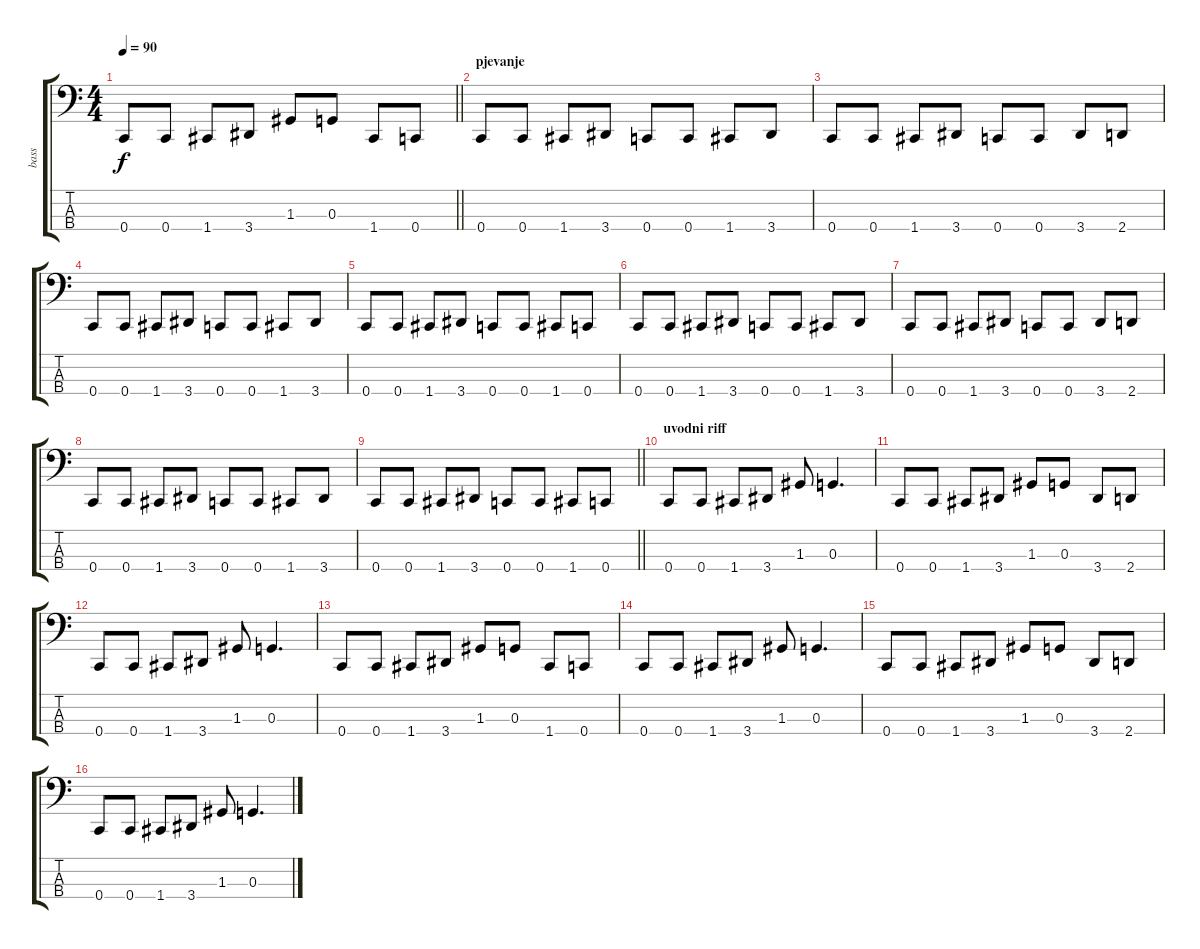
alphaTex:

\track ("bass" "bass") {instrument electricbasspick}
\staff {score tabs}
\tuning (F2 C2 G1 C1) {hide}
\ts (4 4)
\tempo 90
\clef f4
\barLineRight lightlight
\ks c
0.4.8{dy f} 0.4.8 1.4.8 3.4.8 1.3.8 0.3.8 1.4.8 0.4.8 |
\section ("" "pjevanje")
0.4.8 0.4.8 1.4.8 3.4.8 0.4.8 0.4.8 1.4.8 3.4.8 |
0.4.8 0.4.8 1.4.8 3.4.8 0.4.8 0.4.8 3.4.8 2.4.8 |
0.4.8 0.4.8 1.4.8 3.4.8 0.4.8 0.4.8 1.4.8 3.4.8 |
0.4.8 0.4.8 1.4.8 3.4.8 0.4.8 0.4.8 1.4.8 0.4.8 |
0.4.8 0.4.8 1.4.8 3.4.8 0.4.8 0.4.8 1.4.8 3.4.8 |
0.4.8 0.4.8 1.4.8 3.4.8 0.4.8 0.4.8 3.4.8 2.4.8 |
0.4.8 0.4.8 1.4.8 3.4.8 0.4.8 0.4.8 1.4.8 3.4.8 |
\barLineRight lightlight
0.4.8 0.4.8 1.4.8 3.4.8 0.4.8 0.4.8 1.4.8 0.4.8 |
\section ("" "uvodni riff")
0.4.8 0.4.8 1.4.8 3.4.8 1.3.8 0.3.4{d} |
0.4.8 0.4.8 1.4.8 3.4.8 1.3.8 0.3.8 3.4.8 2.4.8 |
0.4.8 0.4.8 1.4.8 3.4.8 1.3.8 0.3.4{d} |
0.4.8 0.4.8 1.4.8 3.4.8 1.3.8 0.3.8 1.4.8 0.4.8 |
0.4.8 0.4.8 1.4.8 3.4.8 1.3.8 0.3.4{d} |
0.4.8 0.4.8 1.4.8 3.4.8 1.3.8 0.3.8 3.4.8 2.4.8 |
0.4.8 0.4.8 1.4.8 3.4.8 1.3.8 0.3.4{d}
